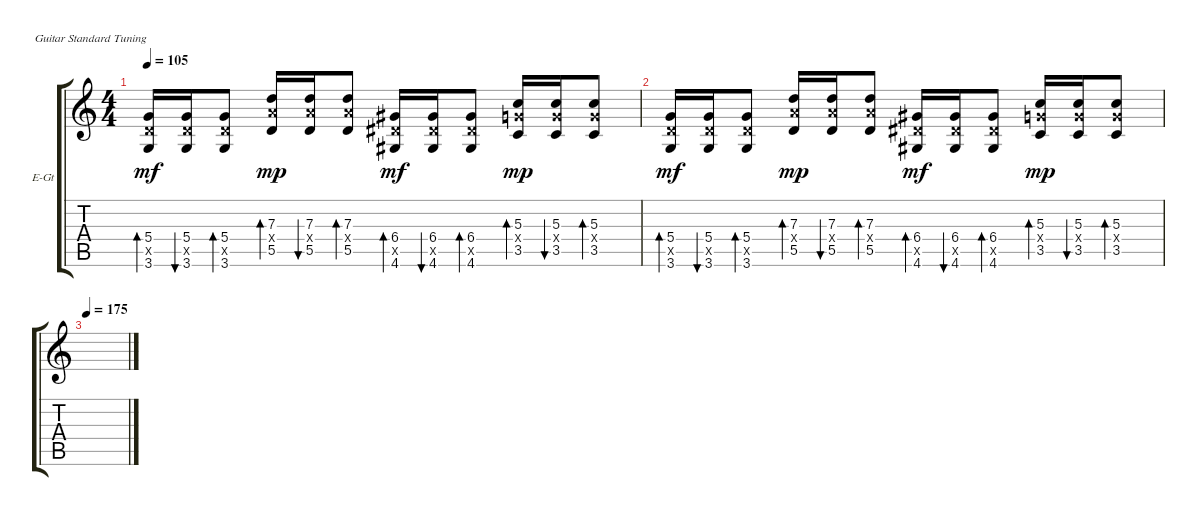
\defaultSystemsLayout 4
\bracketExtendMode groupsimilarinstruments
\firstSystemTrackNameOrientation horizontal
\otherSystemsTrackNameOrientation horizontal
\track ("Kane" "E-Gt") {instrument electricguitarclean}
\staff {score tabs}
\tuning (E4 B3 G3 D3 A2 E2)
\ts (4 4)
\tempo 105
\clef g2
\ks c
(3.6 5.5{x} 5.4).16{bd 39 dy mf} (3.6 5.5{x} 5.4).16{bu 39} (3.6 5.5{x} 5.4).8{bd 38} (5.5 7.4{x} 7.3).16{bd 37 dy mp} (5.5 7.4{x} 7.3).16{bu 36} (5.5 7.4{x} 7.3).8{bd 37} (4.6 6.5{x} 6.4).16{bd 39 dy mf} (4.6 6.5{x} 6.4).16{bu 39} (4.6 6.5{x} 6.4).8{bd 38} (3.5 5.4{x} 5.3).16{bd 37 dy mp} (3.5 5.4{x} 5.3).16{bu 36} (3.5 5.4{x} 5.3).8{bd 37} |
(3.6 5.5{x} 5.4).16{bd 39 dy mf} (3.6 5.5{x} 5.4).16{bu 39} (3.6 5.5{x} 5.4).8{bd 38} (5.5 7.4{x} 7.3).16{bd 37 dy mp} (5.5 7.4{x} 7.3).16{bu 36} (5.5 7.4{x} 7.3).8{bd 37} (4.6 6.5{x} 6.4).16{bd 39 dy mf} (4.6 6.5{x} 6.4).16{bu 39} (4.6 6.5{x} 6.4).8{bd 38} (3.5 5.4{x} 5.3).16{bd 37 dy mp} (3.5 5.4{x} 5.3).16{bu 36} (3.5 5.4{x} 5.3).8{bd 37} |
\tempo 175
